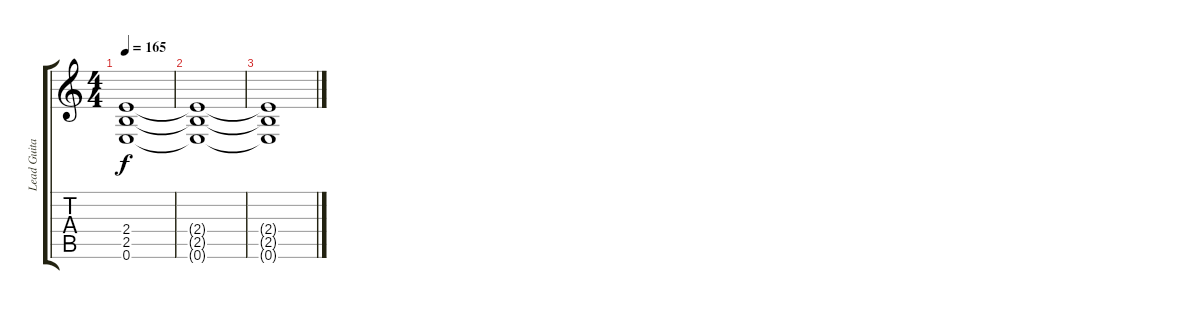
\track ("Lead Guitar" "Lead Guita") {instrument distortionguitar}
\staff {score tabs}
\tuning (E4 B3 G3 D3 A2 E2) {hide}
\ts (4 4)
\tempo 165
\clef g2
\ks c
(2.4 2.5 0.6).1{dy f} |
(2.4{t} 2.5{t} 0.6{t}).1{volume 0} |
(2.4{t} 2.5{t} 0.6{t}).1
